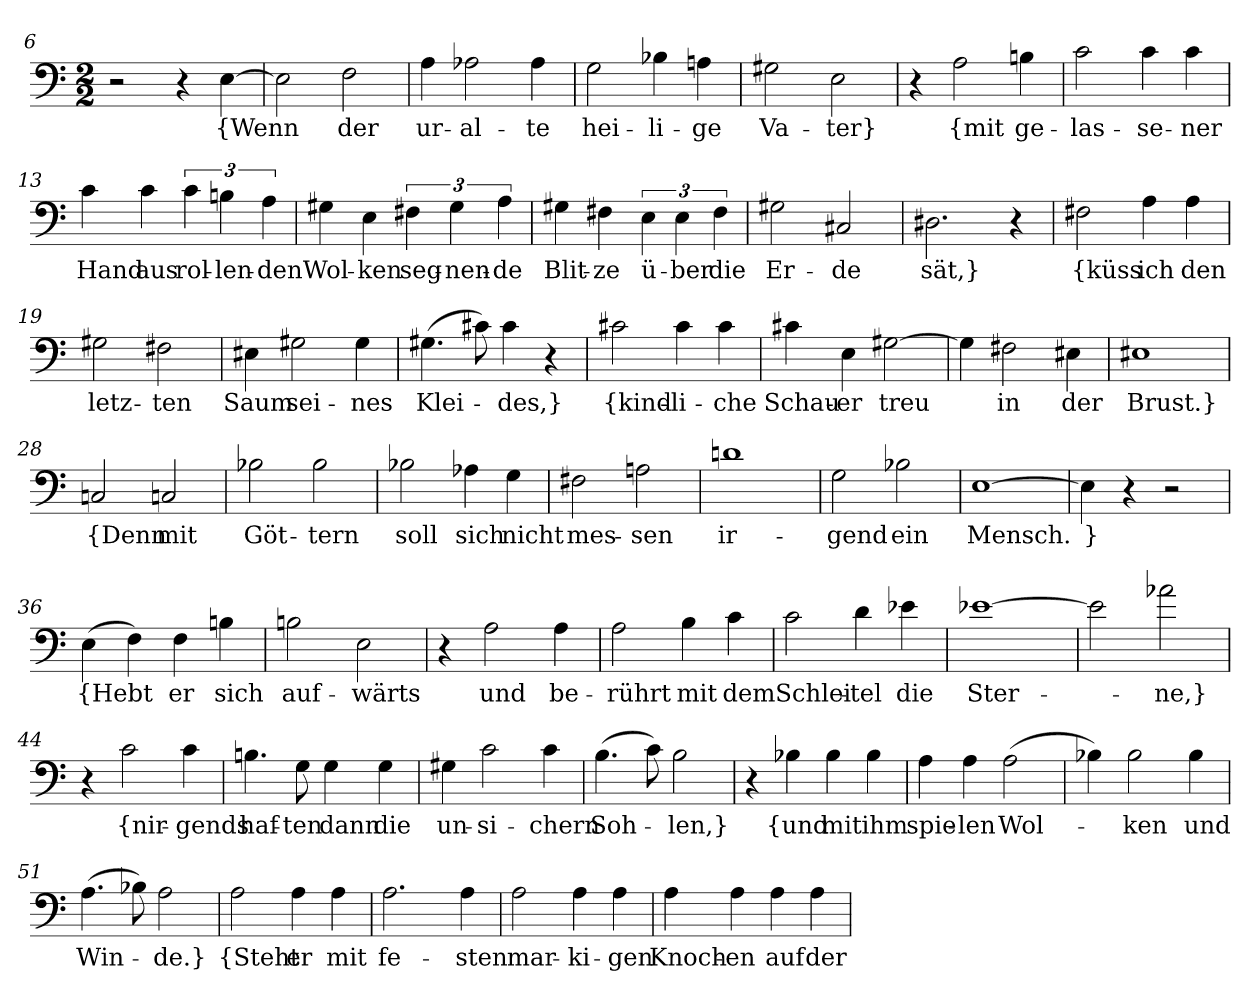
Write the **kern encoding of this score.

**kern	**text
*part1	*part1
*staff1	*staff1
*clefF4	*
*k[]	*
*M2/2	*
=6	=6
2r	.
4r	.
[4E	{Wenn
=7	=7
2E]	.
2F	der
=8	=8
4A	ur-
2A-X	-al-
4A-	-te
=9	=9
2G	hei-
4B-X	-li-
4An	-ge
=10	=10
2G#X	Va-
2E	-ter}
=11	=11
4r	.
2A	{mit
4Bn	ge-
=12	=12
2c	-las-
4c	-se-
4c	-ner
=13	=13
4c	Hand
4c	aus
6c	rol-
6Bn	-len-
6A	-den
=14	=14
4G#X	Wol-
4E	-ken
6F#X	seg-
6G#	-nen-
6A	-de
=15	=15
4G#X	Blit-
4F#X	-ze
6E	ü-
6E	-ber
6F#	die
=16	=16
2G#X	Er-
2C#X	-de
=17	=17
2.D#X	sät,}
4r	.
=18	=18
2F#X	{küss
4A	ich
4A	den
=19	=19
2G#X	letz-
2F#X	-ten
=20	=20
4E#X	Saum
2G#X	sei-
4G#	-nes
=21	=21
(4.G#X	Klei-
8c#X)	.
4c#	-des,}
4r	.
=22	=22
2c#X	{kind-
4c#	-li-
4c#	-che
=23	=23
4c#X	Schau-
4E	-er
[2G#X	treu
=24	=24
4G#]	.
2F#X	in
4E#X	der
=25	=25
1E#X	Brust.}
=28	=28
2Cn	{Denn
2Cn	mit
=29	=29
2B-X	Göt-
2B-	-tern
=30	=30
2B-X	soll
4A-X	sich
4G	nicht
=31	=31
2F#X	mes-
2An	-sen
=32	=32
1dn	ir-
=33	=33
2G	-gend
2B-X	ein
=34	=34
[1E	Mensch.
=35	=35
4E]	}
4r	.
2r	.
=36	=36
(4E	{Hebt
4F)	.
4F	er
4Bn	sich
=37	=37
2Bn	auf-
2E	-wärts
=38	=38
4r	.
2A	und
4A	be-
=39	=39
2A	-rührt
4B	mit
4c	dem
=40	=40
2c	Schlei-
4d	-tel
4e-X	die
=41	=41
[1e-X	Ster-
=42	=42
2e-]	.
2a-X	-ne,}
=44	=44
4r	.
2c	{nir-
4c	-gends
=45	=45
4.Bn	haf-
8G	-ten
4G	dann
4G	die
=46	=46
4G#X	un-
2c	-si-
4c	-chern
=47	=47
(4.B	Soh-
8c)	.
2B	-len,}
=48	=48
4r	.
4B-X	{und
4B-	mit
4B-	ihm
=49	=49
4A	spie-
4A	-len
(2A	Wol-
=50	=50
4B-X)	.
2B-	-ken
4B-	und
=51	=51
(4.A	Win-
8B-X)	.
2A	-de.}
=55	=55
2A	{Steht
4A	er
4A	mit
=56	=56
2.A	fe-
4A	-sten
=57	=57
2A	mar-
4A	-ki-
4A	-gen
=58	=58
4A	Knoch-
4A	-en
4A	auf
4A	der
=	=
*-	*-
